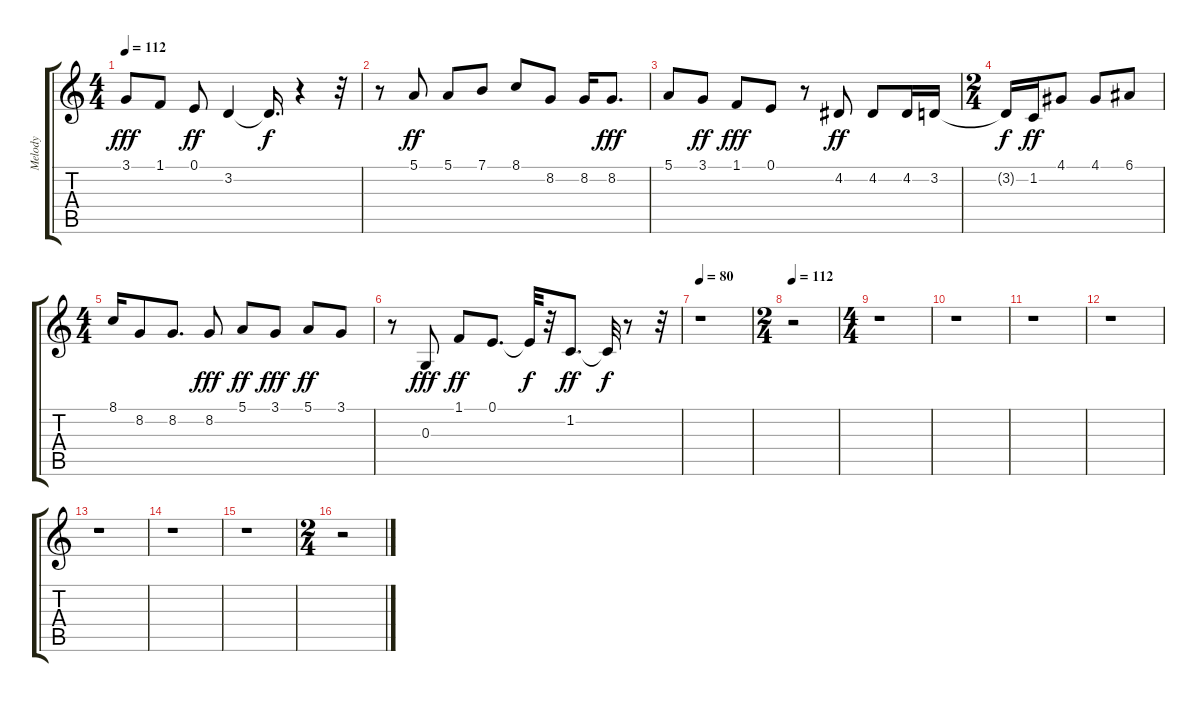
\track ("Melody" "Melody") {instrument flute}
\staff {score tabs}
\tuning (E4 B3 G3 D3 A2 E2) {hide}
\ts (4 4)
\tempo 112
\clef g2
\ks c
3.1.8{dy fff} 1.1.8 0.1.8{dy ff} 3.2.4 3.2{t}.16{d dy f} r.4 r.32 |
r.8 5.1.8{dy ff} 5.1.8 7.1.8 8.1.8 8.2.8 8.2.16 8.2.8{d dy fff} |
5.1.8 3.1.8{dy ff} 1.1.8{dy fff} 0.1.8 r.8 4.2.8{dy ff} 4.2.8 4.2.16 3.2.16 |
\ts (2 4)
3.2{t}.16{dy f} 1.2.16{dy ff} 4.1.8 4.1.8 6.1.8 |
\ts (4 4)
8.1.16 8.2.8 8.2.8{d} 8.2.8{dy fff} 5.1.8{dy ff} 3.1.8{dy fff} 5.1.8{dy ff} 3.1.8 |
r.8 0.3.8{dy fff} 1.1.8{dy ff} 0.1.8{d} 0.1{t}.32{dy f} r.32 1.2.8{d dy ff} 1.2{t}.32{dy f} r.8 r.32 |
\tempo 80
r.1 |
\ts (2 4)
\tempo 112
r.2 |
\ts (4 4)
r.1 |
r.1 |
r.1 |
r.1 |
r.1 |
r.1 |
r.1 |
\ts (2 4)
r.2
